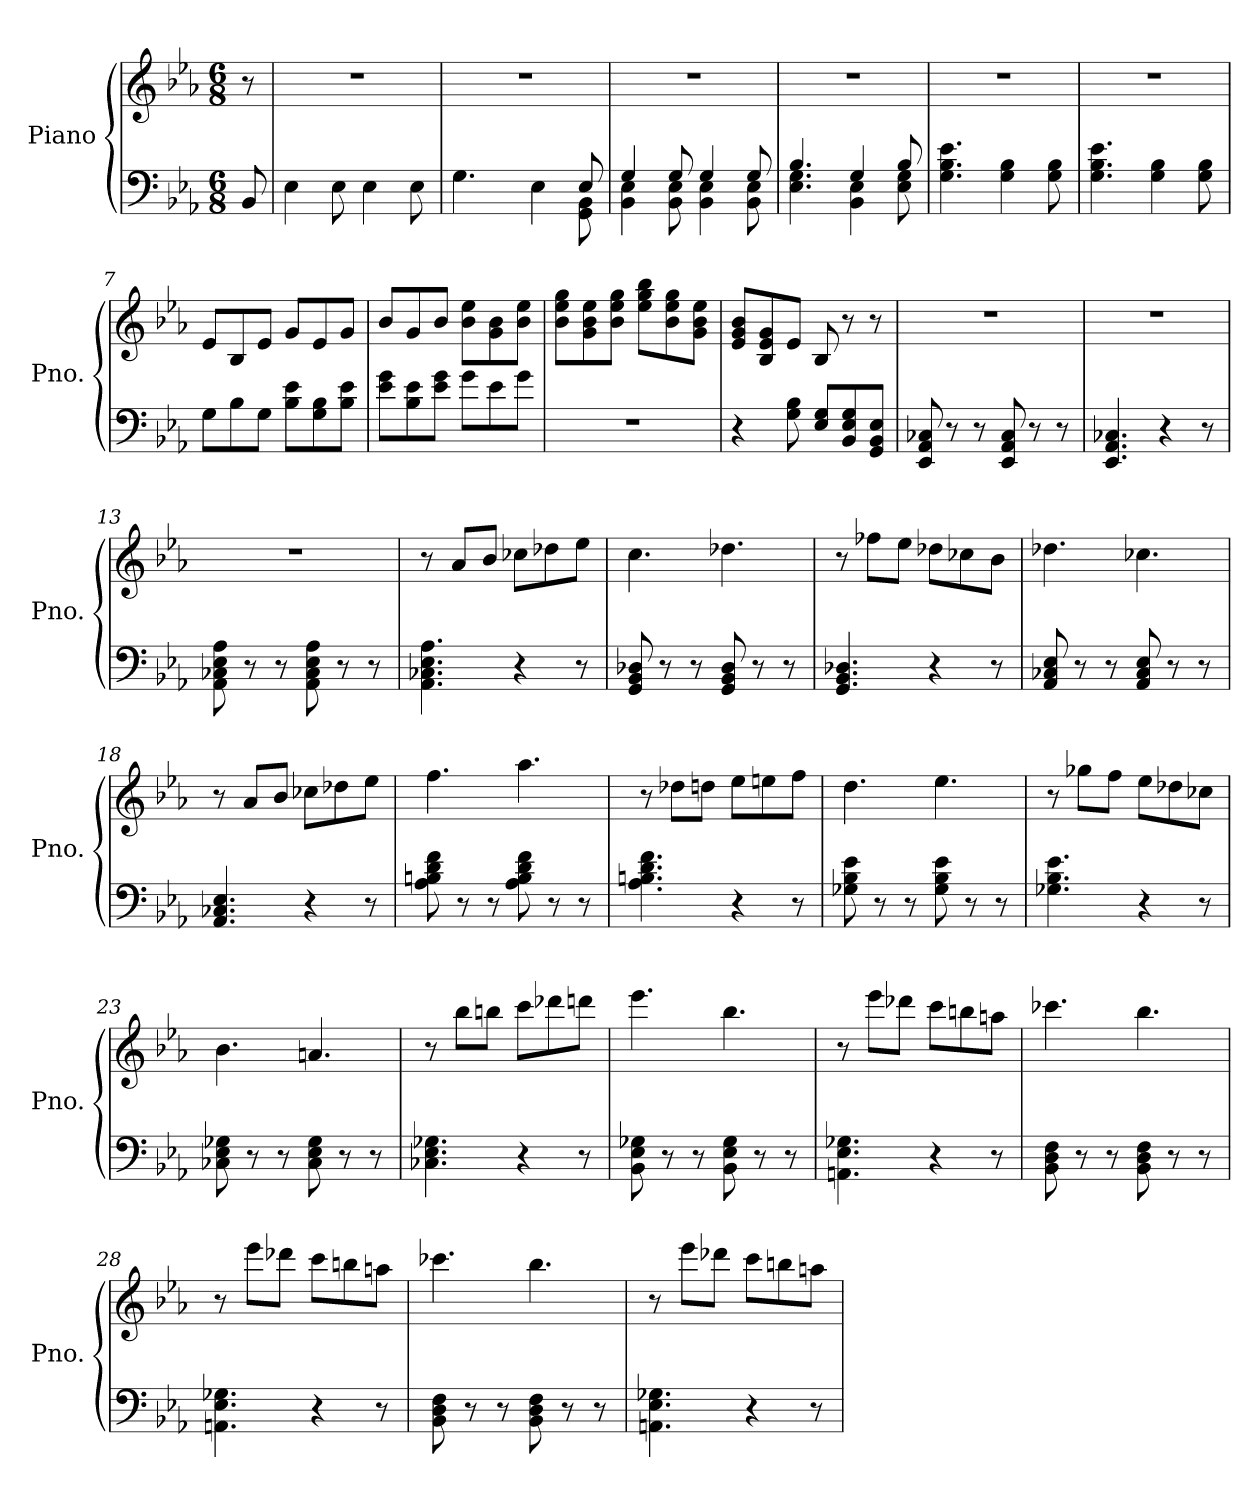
**kern	**kern
*part1	*part1
*staff2	*staff1
*I"Piano	*
*I'Pno.	*
*clefF4	*clefG2
*k[b-e-a-]	*k[b-e-a-]
*M6/8	*M6/8
*MM180	*MM180
=	=
8BB-/	8r
=1	=1
4E-\	2.r
8E-\	.
4E-\	.
8E-\	.
=2	=2
*^	*
4.G\	8ryy	2.r
*v	*v	*
4E-\	.
*^	*
8E-/	8GG\ 8BB-\	.
=3	=3	=3
4G/	4BB-\ 4E-\	2.r
8G/	8BB-\ 8E-\	.
4G/	4BB-\ 4E-\	.
8G/	8BB-\ 8E-\	.
=4	=4	=4
4.B-/	4.E-\ 4.G\	2.r
4G/	4BB-\ 4E-\	.
8B-/	8E-\ 8G\	.
*v	*v	*
=5	=5
4.G\ 4.B-\ 4.e-\	2.r
4G\ 4B-\	.
8G\ 8B-\	.
=6	=6
4.G\ 4.B-\ 4.e-\	2.r
4G\ 4B-\	.
8G\ 8B-\	.
=7	=7
8G\L	8e-/L
8B-\	8B-/
8G\J	8e-/J
8B-\ 8e-\L	8g/L
8G\ 8B-\	8e-/
8B-\ 8e-\J	8g/J
!!LO:LB:g=z
=8	=8
8e-\ 8g\L	8b-/L
8B-\ 8e-\	8g/
8e-\ 8g\J	8b-/J
8g\L	8b-\ 8ee-\L
8e-\	8g\ 8b-\
8g\J	8b-\ 8ee-\J
=9	=9
2.r	8b-\ 8ee-\ 8gg\L
.	8g\ 8b-\ 8ee-\
.	8b-\ 8ee-\ 8gg\J
.	8ee-\ 8gg\ 8bb-\L
.	8b-\ 8ee-\ 8gg\
.	8g\ 8b-\ 8ee-\J
=10	=10
4r	8e-/ 8g/ 8b-/L
.	8B-/ 8e-/ 8g/
8G\ 8B-\	8e-/J
8E-/ 8G/L	8B-/
8BB-/ 8E-/ 8G/	8r
8GG/ 8BB-/ 8E-/J	8r
=11	=11
8EE-/ 8AA-/ 8C-X/	2.r
8r	.
8r	.
8EE-/ 8AA-/ 8C-/	.
8r	.
8r	.
=12	=12
4.EE-/ 4.AA-/ 4.C-X/	2.r
4r	.
8r	.
=13	=13
8AA-\ 8C-X\ 8E-\ 8A-\	2.r
8r	.
8r	.
8AA-\ 8C-\ 8E-\ 8A-\	.
8r	.
8r	.
!!LO:LB:g=z
=14	=14
4.AA-\ 4.C-X\ 4.E-\ 4.A-\	8r
.	8a-/L
.	8b-/J
4r	8cc-X\L
.	8dd-X\
8r	8ee-\J
=15	=15
8GG/ 8BB-/ 8D-X/	4.cc\
8r	.
8r	.
8GG/ 8BB-/ 8D-/	4.dd-X\
8r	.
8r	.
=16	=16
4.GG/ 4.BB-/ 4.D-X/	8r
.	8ff-X\L
.	8ee-\J
4r	8dd-X\L
.	8cc-X\
8r	8b-\J
=17	=17
8AA-/ 8C-X/ 8E-/	4.dd-X\
8r	.
8r	.
8AA-/ 8C-/ 8E-/	4.cc-X\
8r	.
8r	.
=18	=18
4.AA-/ 4.C-X/ 4.E-/	8r
.	8a-/L
.	8b-/J
4r	8cc-X\L
.	8dd-X\
8r	8ee-\J
!!LO:LB:g=z
=19	=19
8A-\ 8Bn\ 8d\ 8f\	4.ff\
8r	.
8r	.
8A-\ 8B\ 8d\ 8f\	4.aa-\
8r	.
8r	.
=20	=20
4.A-\ 4.Bn\ 4.d\ 4.f\	8r
.	8dd-X\L
.	8ddn\J
4r	8ee-\L
.	8een\
8r	8ff\J
=21	=21
8G-X\ 8B-\ 8e-\	4.dd\
8r	.
8r	.
8G-\ 8B-\ 8e-\	4.ee-\
8r	.
8r	.
=22	=22
4.G-X\ 4.B-\ 4.e-\	8r
.	8gg-X\L
.	8ff\J
4r	8ee-\L
.	8dd-X\
8r	8cc-X\J
=23	=23
8C-X\ 8E-\ 8G-X\	4.b-\
8r	.
8r	.
8C-\ 8E-\ 8G-\	4.an/
8r	.
8r	.
!!LO:LB:g=z
=24	=24
4.C-X\ 4.E-\ 4.G-X\	8r
.	8bb-\L
.	8bbn\J
4r	8ccc\L
.	8ddd-X\
8r	8dddn\J
=25	=25
8BB-\ 8E-\ 8G-X\	4.eee-\
8r	.
8r	.
8BB-\ 8E-\ 8G-\	4.bb-\
8r	.
8r	.
=26	=26
4.AAn\ 4.E-\ 4.G-X\	8r
.	8eee-\L
.	8ddd-X\J
4r	8ccc\L
.	8bbn\
8r	8aan\J
=27	=27
8BB-\ 8D\ 8F\	4.ccc-X\
8r	.
8r	.
8BB-\ 8D\ 8F\	4.bb-\
8r	.
8r	.
=28	=28
4.AAn\ 4.E-\ 4.G-X\	8r
.	8eee-\L
.	8ddd-X\J
4r	8ccc\L
.	8bbn\
8r	8aan\J
!!LO:LB:g=z
=29	=29
8BB-\ 8D\ 8F\	4.ccc-X\
8r	.
8r	.
8BB-\ 8D\ 8F\	4.bb-\
8r	.
8r	.
=30	=30
4.AAn\ 4.E-\ 4.G-X\	8r
.	8eee-\L
.	8ddd-X\J
4r	8ccc\L
.	8bbn\
8r	8aan\J
=	=
*-	*-
